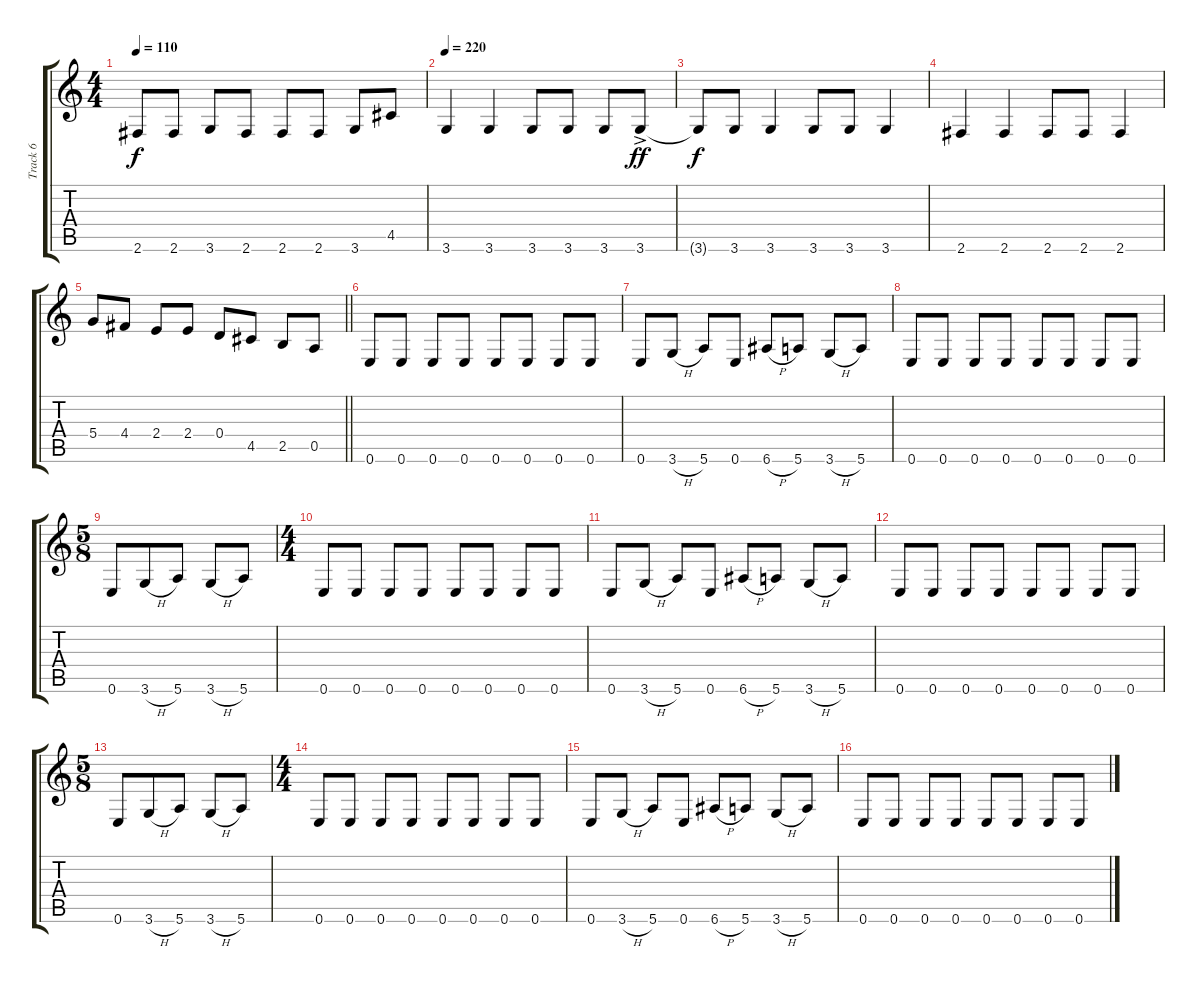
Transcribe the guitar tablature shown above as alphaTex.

\track ("Track 6" "Track 6") {instrument electricbassfinger}
\staff {score tabs}
\tuning (E4 B3 G3 D3 A2 E2) {hide}
\ts (4 4)
\tempo 110
\clef g2
\ks c
2.6.8{dy f} 2.6.8 3.6.8 2.6.8 2.6.8 2.6.8 3.6.8 4.5.8 |
\tempo 220
3.6.4 3.6.4 3.6.8 3.6.8 3.6.8 3.6{ac}.8{dy ff} |
3.6{t}.8{dy f} 3.6.8 3.6.4 3.6.8 3.6.8 3.6.4 |
2.6.4 2.6.4 2.6.8 2.6.8 2.6.4 |
\barLineRight lightlight
5.4.8 4.4.8 2.4.8 2.4.8 0.4.8 4.5.8 2.5.8 0.5.8 |
0.6.8 0.6.8 0.6.8 0.6.8 0.6.8 0.6.8 0.6.8 0.6.8 |
0.6.8 3.6{h}.8 5.6.8 0.6.8 6.6{h}.8 5.6.8 3.6{h}.8 5.6.8 |
0.6.8 0.6.8 0.6.8 0.6.8 0.6.8 0.6.8 0.6.8 0.6.8 |
\ts (5 8)
0.6.8 3.6{h}.8 5.6.8 3.6{h}.8 5.6.8 |
\ts (4 4)
0.6.8 0.6.8 0.6.8 0.6.8 0.6.8 0.6.8 0.6.8 0.6.8 |
0.6.8 3.6{h}.8 5.6.8 0.6.8 6.6{h}.8 5.6.8 3.6{h}.8 5.6.8 |
0.6.8 0.6.8 0.6.8 0.6.8 0.6.8 0.6.8 0.6.8 0.6.8 |
\ts (5 8)
0.6.8 3.6{h}.8 5.6.8 3.6{h}.8 5.6.8 |
\ts (4 4)
0.6.8 0.6.8 0.6.8 0.6.8 0.6.8 0.6.8 0.6.8 0.6.8 |
0.6.8 3.6{h}.8 5.6.8 0.6.8 6.6{h}.8 5.6.8 3.6{h}.8 5.6.8 |
0.6.8 0.6.8 0.6.8 0.6.8 0.6.8 0.6.8 0.6.8 0.6.8
